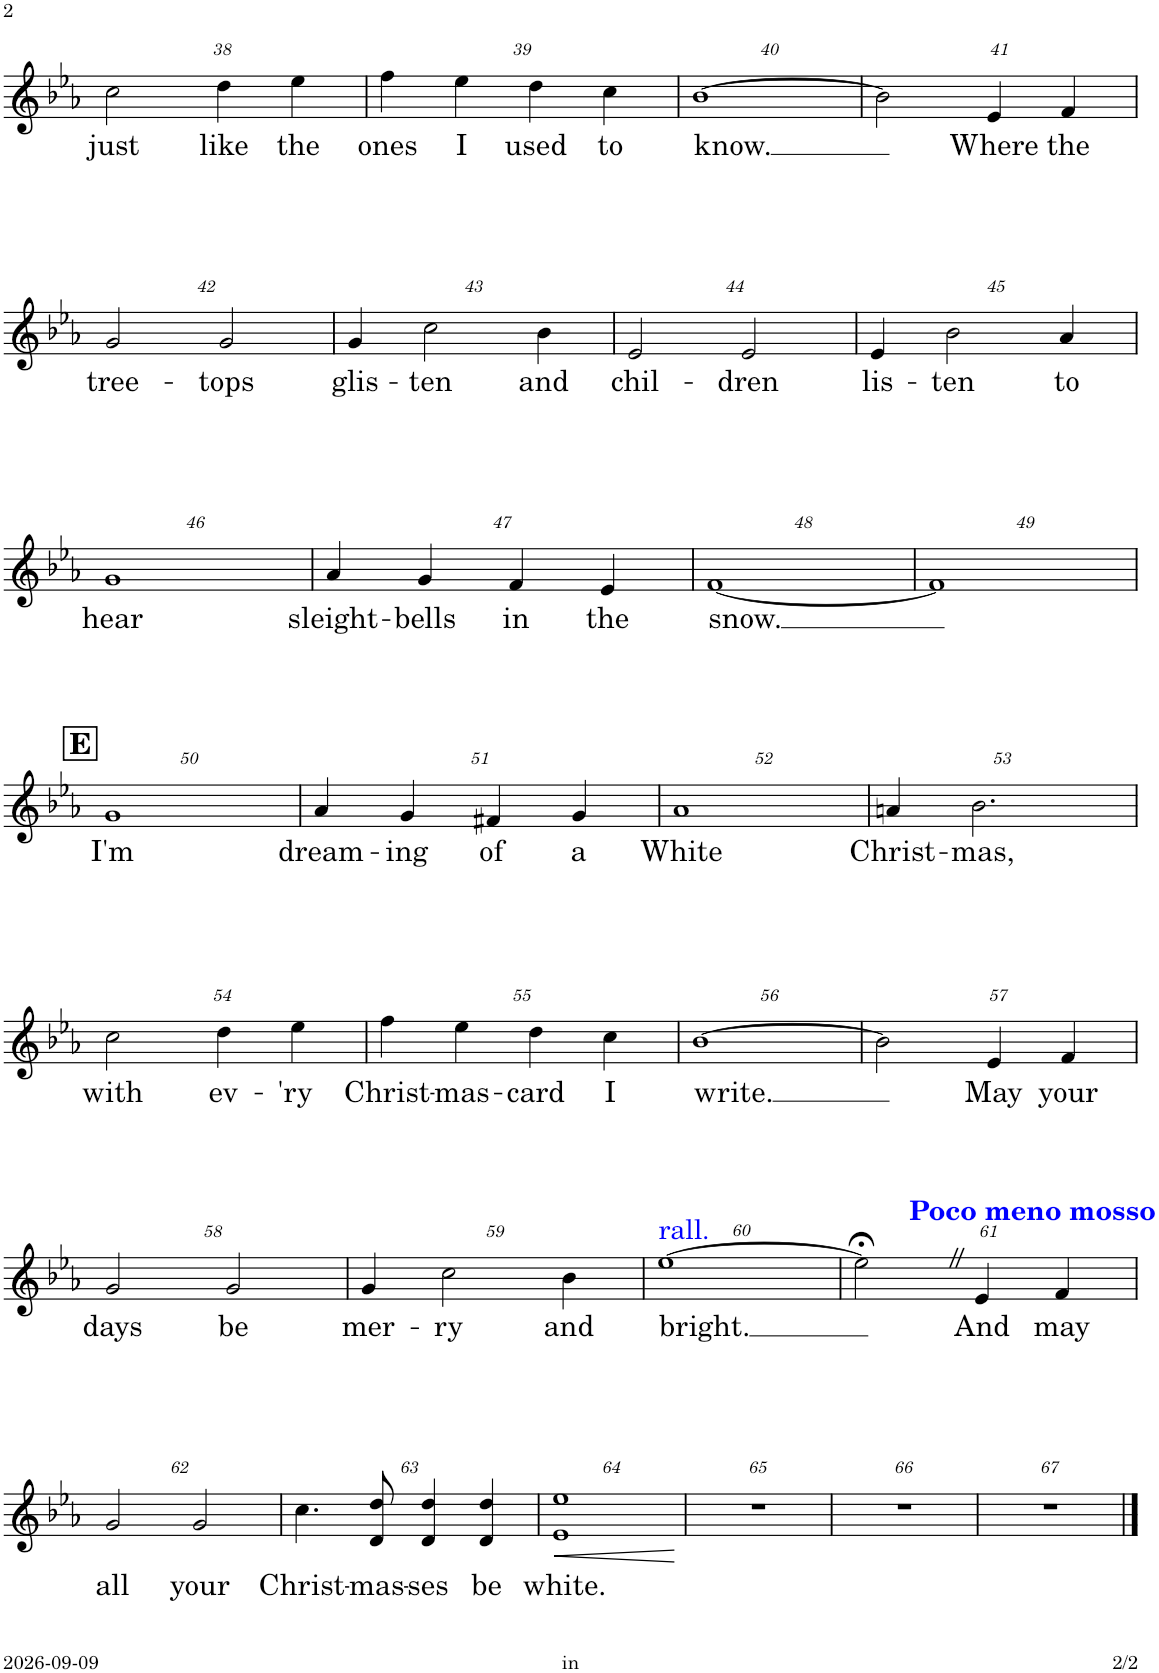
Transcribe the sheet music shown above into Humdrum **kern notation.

**kern	**text	**dynam
*part1	*part1	*part1
*staff1	*staff1	*staff1
*I"Soprano	*	*
!!LO:PB:g=z
*clefG2	*	*
*k[b-e-a-]	*	*
*M4/4	*	*
=38	=38	=38
!	!LO:LY:b	!
2cc\	just	.
!	!LO:LY:b	!
4dd\	like	.
!	!LO:LY:b	!
4ee-\	the	.
=39	=39	=39
!	!LO:LY:b	!
4ff\	ones	.
!	!LO:LY:b	!
4ee-\	I	.
!	!LO:LY:b	!
4dd\	used	.
!	!LO:LY:b	!
4cc\	to	.
=40	=40	=40
!	!LO:LY:b	!
[1b-	know.	.
=41	=41	=41
2b-\]	.	.
!	!LO:LY:b	!
4e-/	Where	.
!	!LO:LY:b	!
4f/	the	.
!!LO:LB:g=z
=42	=42	=42
!	!LO:LY:b	!
2g/	tree-	.
!	!LO:LY:b	!
2g/	-tops	.
=43	=43	=43
!	!LO:LY:b	!
4g/	glis-	.
!	!LO:LY:b	!
2cc\	-ten	.
!	!LO:LY:b	!
4b-\	and	.
=44	=44	=44
!	!LO:LY:b	!
2e-/	chil-	.
!	!LO:LY:b	!
2e-/	-dren	.
=45	=45	=45
!	!LO:LY:b	!
4e-/	lis-	.
!	!LO:LY:b	!
2b-\	-ten	.
!	!LO:LY:b	!
4a-/	to	.
!!LO:LB:g=z
=46	=46	=46
!	!LO:LY:b	!
1g	hear	.
=47	=47	=47
!	!LO:LY:b	!
4a-/	sleight-	.
!	!LO:LY:b	!
4g/	-bells	.
!	!LO:LY:b	!
4f/	in	.
!	!LO:LY:b	!
4e-/	the	.
=48	=48	=48
!	!LO:LY:b	!
[1f	snow.	.
=49	=49	=49
1f]	.	.
!!LO:LB:g=z
!!LO:REH:place=s1:a:B:cj:fs=14:t=E
=50	=50	=50
!	!LO:LY:b	!
1g	I'm	.
=51	=51	=51
!	!LO:LY:b	!
4a-/	dream-	.
!	!LO:LY:b	!
4g/	-ing	.
!	!LO:LY:b	!
4f#X/	of	.
!	!LO:LY:b	!
4g/	a	.
=52	=52	=52
!	!LO:LY:b	!
1a-	White	.
=53	=53	=53
!	!LO:LY:b	!
4an/	Christ-	.
!	!LO:LY:b	!
2.b-\	-mas,	.
!!LO:LB:g=z
=54	=54	=54
!	!LO:LY:b	!
2cc\	with	.
!	!LO:LY:b	!
4dd\	ev-	.
!	!LO:LY:b	!
4ee-\	-'ry	.
=55	=55	=55
!	!LO:LY:b	!
4ff\	Christ-	.
!	!LO:LY:b	!
4ee-\	-mas-	.
!	!LO:LY:b	!
4dd\	-card	.
!	!LO:LY:b	!
4cc\	I	.
=56	=56	=56
!	!LO:LY:b	!
[1b-	write.	.
=57	=57	=57
2b-\]	.	.
!	!LO:LY:b	!
4e-/	May	.
!	!LO:LY:b	!
4f/	your	.
!!LO:LB:g=z
=58	=58	=58
!	!LO:LY:b	!
2g/	days	.
!	!LO:LY:b	!
2g/	be	.
=59	=59	=59
!	!LO:LY:b	!
4g/	mer-	.
!	!LO:LY:b	!
2cc\	-ry	.
!	!LO:LY:b	!
4b-\	and	.
=60	=60	=60
!LO:TX:a:color=#0000FF:t=rall.	!	!
!	!LO:LY:b	!
[1ee-	bright.	.
=61	=61	=61
2ee-;<Z\]	.	.
!LO:TX:a:B:color=#0000FF:t=Poco meno mosso	!	!
!	!LO:LY:b	!
4e-/	And	.
!	!LO:LY:b	!
4f/	may	.
!!LO:LB:g=z
=62	=62	=62
!	!LO:LY:b	!
2g/	all	.
!	!LO:LY:b	!
2g/	your	.
=63	=63	=63
!	!LO:LY:b	!
4.cc\	Christ-	.
!	!LO:LY:b	!
8d/ 8dd/	-mas-	.
!	!LO:LY:b	!
4d/ 4dd/	-ses	.
!	!LO:LY:b	!
4d/ 4dd/	be	.
=64	=64	=64
!	!LO:LY:b	!LO:HP:b
1e- 1ee-	white.	<
.	.	[
=65	=65	=65
1r	.	.
=66	=66	=66
1r	.	.
=67	=67	=67
1r	.	.
==	==	==
*-	*-	*-
